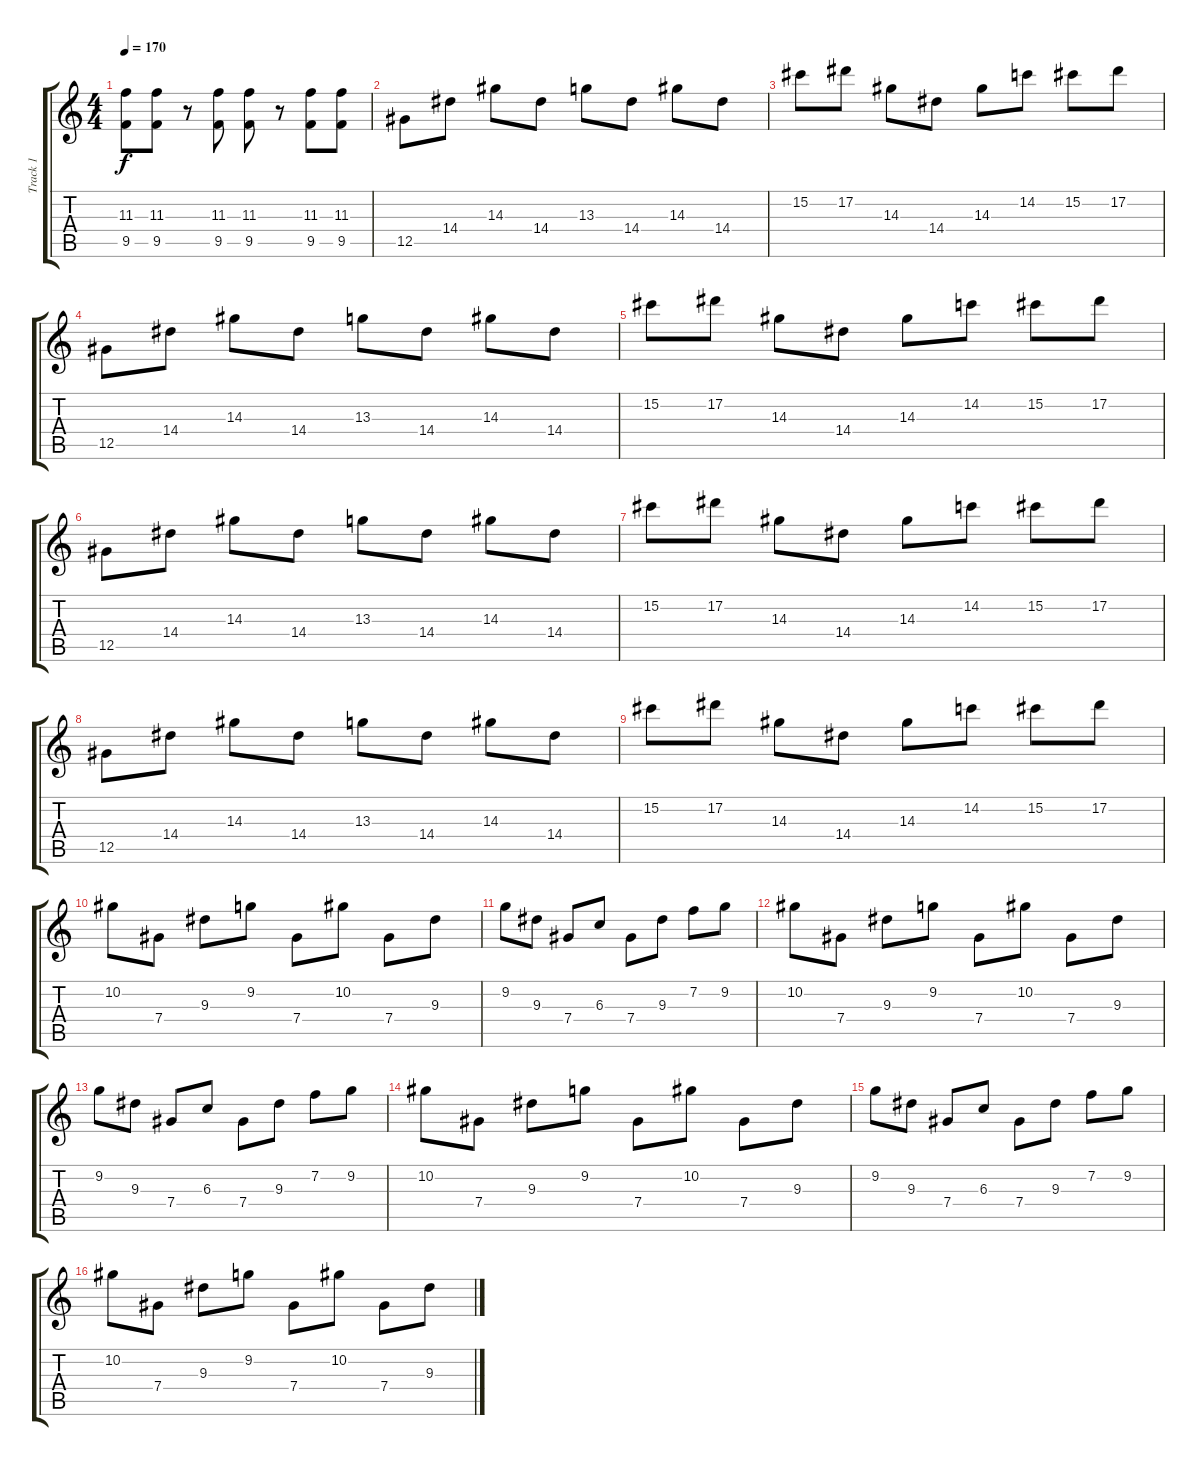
\track ("Track 1" "Track 1") {instrument electricguitarclean}
\staff {score tabs}
\tuning (Eb4 Bb3 Gb3 Db3 Ab2 Db2) {hide}
\ts (4 4)
\tempo 170
\clef g2
\ks c
(11.3 9.5).8{dy f} (11.3 9.5).8 r.8 (11.3 9.5).8 (11.3 9.5).8 r.8 (11.3 9.5).8 (11.3 9.5).8 |
12.5.8 14.4.8 14.3.8 14.4.8 13.3.8 14.4.8 14.3.8 14.4.8 |
15.2.8 17.2.8 14.3.8 14.4.8 14.3.8 14.2.8 15.2.8 17.2.8 |
12.5.8 14.4.8 14.3.8 14.4.8 13.3.8 14.4.8 14.3.8 14.4.8 |
15.2.8 17.2.8 14.3.8 14.4.8 14.3.8 14.2.8 15.2.8 17.2.8 |
12.5.8 14.4.8 14.3.8 14.4.8 13.3.8 14.4.8 14.3.8 14.4.8 |
15.2.8 17.2.8 14.3.8 14.4.8 14.3.8 14.2.8 15.2.8 17.2.8 |
12.5.8 14.4.8 14.3.8 14.4.8 13.3.8 14.4.8 14.3.8 14.4.8 |
15.2.8 17.2.8 14.3.8 14.4.8 14.3.8 14.2.8 15.2.8 17.2.8 |
10.2.8 7.4.8 9.3.8 9.2.8 7.4.8 10.2.8 7.4.8 9.3.8 |
9.2.8 9.3.8 7.4.8 6.3.8 7.4.8 9.3.8 7.2.8 9.2.8 |
10.2.8 7.4.8 9.3.8 9.2.8 7.4.8 10.2.8 7.4.8 9.3.8 |
9.2.8 9.3.8 7.4.8 6.3.8 7.4.8 9.3.8 7.2.8 9.2.8 |
10.2.8 7.4.8 9.3.8 9.2.8 7.4.8 10.2.8 7.4.8 9.3.8 |
9.2.8 9.3.8 7.4.8 6.3.8 7.4.8 9.3.8 7.2.8 9.2.8 |
10.2.8 7.4.8 9.3.8 9.2.8 7.4.8 10.2.8 7.4.8 9.3.8
